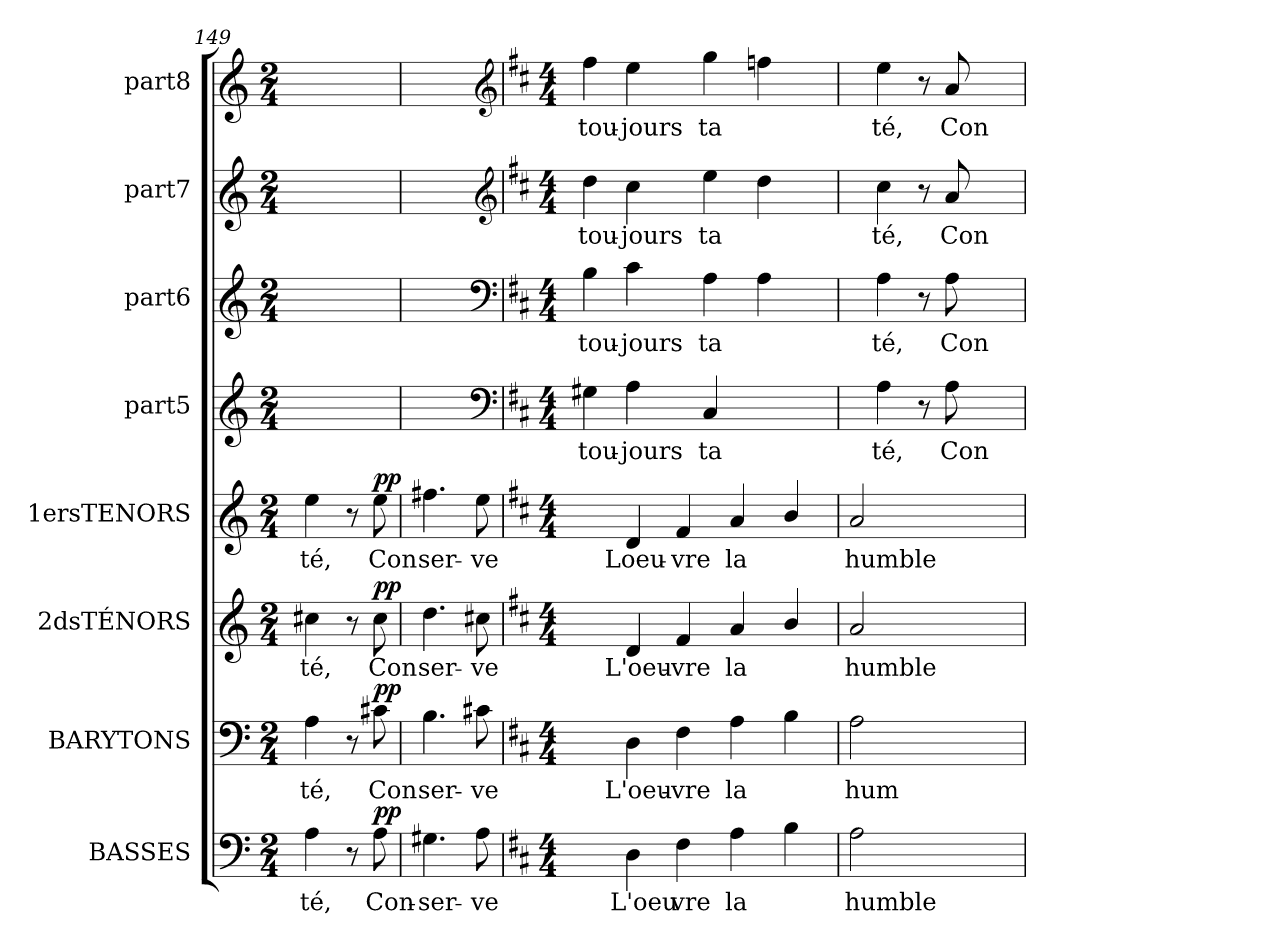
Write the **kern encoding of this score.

**kern	**text	**dynam	**kern	**text	**dynam	**kern	**text	**dynam	**kern	**text	**dynam	**kern	**text	**kern	**text	**kern	**text	**kern	**text
*part8	*part8	*part8	*part7	*part7	*part7	*part6	*part6	*part6	*part5	*part5	*part5	*part4	*part4	*part3	*part3	*part2	*part2	*part1	*part1
*staff8	*staff8	*staff8	*staff7	*staff7	*staff7	*staff6	*staff6	*staff6	*staff5	*staff5	*staff5	*staff4	*staff4	*staff3	*staff3	*staff2	*staff2	*staff1	*staff1
*I"BASSES	*	*	*I"BARYTONS	*	*	*I"2dsTÉNORS	*	*	*I"1ersTENORS	*	*	*I"part5	*	*I"part6	*	*I"part7	*	*I"part8	*
*	*	*	*	*	*	*	*	*	*	*	*	*I'part5	*	*I'part6	*	*I'part7	*	*I'part8	*
*clefF4	*	*	*clefF4	*	*	*clefG2	*	*	*clefG2	*	*	*clefG2	*	*clefG2	*	*clefG2	*	*clefG2	*
*k[]	*	*	*k[]	*	*	*k[]	*	*	*k[]	*	*	*k[]	*	*k[]	*	*k[]	*	*k[]	*
*M2/4	*	*	*M2/4	*	*	*M2/4	*	*	*M2/4	*	*	*M2/4	*	*M2/4	*	*M2/4	*	*M2/4	*
=149	=149	=149	=149	=149	=149	=149	=149	=149	=149	=149	=149	=149	=149	=149	=149	=149	=149	=149	=149
4Ai\	té,	.	4Ai\	té,	.	4cc#Xi\	té,	.	4eei\	té,	.	2ryy	.	2ryy	.	2ryy	.	2ryy	.
8r	.	.	8r	.	.	8r	.	.	8r	.	.	.	.	.	.	.	.	.	.
!	!	!LO:DY:a	!	!	!LO:DY:a	!	!	!LO:DY:a	!	!	!LO:DY:a	!	!	!	!	!	!	!	!
8Ai\	Con-	pp	8c#Xi\	Con	pp	8cc#i\	Con	pp	8eei\	Con	pp	.	.	.	.	.	.	.	.
=150	=150	=150	=150	=150	=150	=150	=150	=150	=150	=150	=150	=150	=150	=150	=150	=150	=150	=150	=150
4.G#Xi\	ser-	.	4.Bi\	ser-	.	4.ddi\	ser-	.	4.ff#Xi\	ser-	.	2ryy	.	2ryy	.	2ryy	.	2ryy	.
8Ai\	ve	.	8c#Xi\	ve	.	8cc#Xi\	ve	.	8eei\	ve	.	.	.	.	.	.	.	.	.
*	*	*	*	*	*	*	*	*	*	*	*	*clefF4	*	*clefF4	*	*clefG2	*	*clefG2	*
!!LO:PB:g=z
=151	=151	=151	=151	=151	=151	=151	=151	=151	=151	=151	=151	=151	=151	=151	=151	=151	=151	=151	=151
*k[f#c#]	*	*	*k[f#c#]	*	*	*k[f#c#]	*	*	*k[f#c#]	*	*	*k[f#c#]	*	*k[f#c#]	*	*k[f#c#]	*	*k[f#c#]	*
*M4/4	*	*	*M4/4	*	*	*M4/4	*	*	*M4/4	*	*	*M4/4	*	*M4/4	*	*M4/4	*	*M4/4	*
4ryy	.	.	4ryy	.	.	4ryy	.	.	4ryy	.	.	4G#Xi\	tou-	4Bi\	tou-	4ddi\	tou-	4ff#i\	tou-
4Di\	L'oeu	.	4Di\	L'oeu-	.	4di/	L'oeu-	.	4di/	Loeu-	.	4Ai\	jours	4c#i\	jours	4cc#i\	jours	4eei\	jours
4F#i\	vre	.	4F#i\	vre	.	4f#i/	vre	.	4f#i/	vre	.	8ryy	.	8ryy	.	8ryy	.	8ryy	.
.	.	.	.	.	.	.	.	.	.	.	.	4C#i/	ta	4Ai\	ta	4eei\	ta	4ggi\	ta
4Ai\	la	.	4Ai\	la	.	4ai/	la	.	4ai/	la	.	.	.	.	.	.	.	.	.
.	.	.	.	.	.	.	.	.	.	.	.	8ryy	.	4Aj\	.	4ddj\	.	4ffj\	.
4Bj\	.	.	4Bj\	.	.	4bj/	.	.	4bj/	.	.	4ryy	.	.	.	.	.	.	.
.	.	.	.	.	.	.	.	.	.	.	.	.	.	8ryy	.	8ryy	.	8ryy	.
=152	=152	=152	=152	=152	=152	=152	=152	=152	=152	=152	=152	=152	=152	=152	=152	=152	=152	=152	=152
2Ai\	humble	.	2Ai\	hum-	.	2ai/	humble	.	2ai/	humble	.	8ryy	.	8ryy	.	8ryy	.	8ryy	.
.	.	.	.	.	.	.	.	.	.	.	.	4Ai\	té,	4Ai\	té,	4cc#i\	té,	4eei\	té,
.	.	.	.	.	.	.	.	.	.	.	.	8r	.	8r	.	8r	.	8r	.
2ryy	.	.	2ryy	.	.	2ryy	.	.	2ryy	.	.	8Ai\	Con-	8Ai\	Con-	8ai/	Con-	8ai/	Con-
.	.	.	.	.	.	.	.	.	.	.	.	4.ryy	.	4.ryy	.	4.ryy	.	4.ryy	.
=	=	=	=	=	=	=	=	=	=	=	=	=	=	=	=	=	=	=	=
*-	*-	*-	*-	*-	*-	*-	*-	*-	*-	*-	*-	*-	*-	*-	*-	*-	*-	*-	*-
